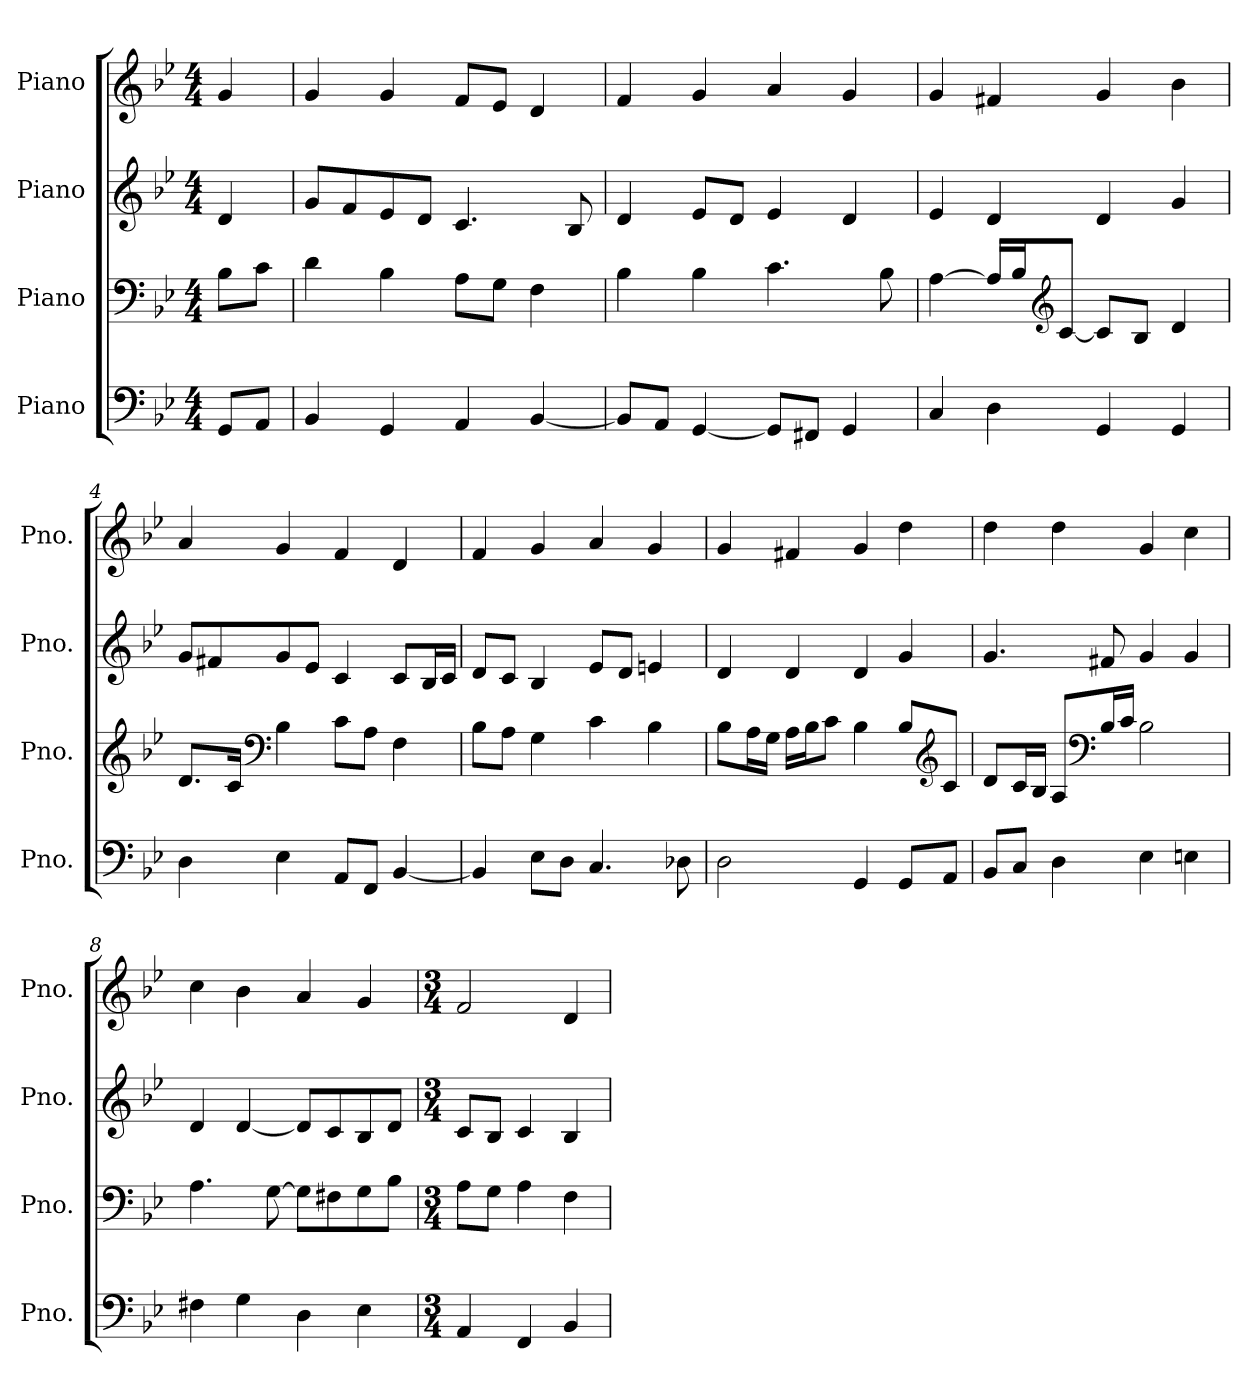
**kern	**kern	**kern	**kern
*part4	*part3	*part2	*part1
*staff4	*staff3	*staff2	*staff1
*I"Piano	*I"Piano	*I"Piano	*I"Piano
*I'Pno.	*I'Pno.	*I'Pno.	*I'Pno.
*clefF4	*clefF4	*clefG2	*clefG2
*k[b-e-]	*k[b-e-]	*k[b-e-]	*k[b-e-]
*M4/4	*M4/4	*M4/4	*M4/4
*MM120	*MM120	*MM120	*MM120
=	=	=	=
8GG/L	8B-\L	4d/	4g/
8AA/J	8c\J	.	.
=1	=1	=1	=1
4BB-/	4d\	8g/L	4g/
.	.	8f/	.
4GG/	4B-\	8e-/	4g/
.	.	8d/J	.
4AA/	8A\L	4.c/	8f/L
.	8G\J	.	8e-/J
[4BB-/	4F\	.	4d/
.	.	8B-/	.
=2	=2	=2	=2
8BB-/L]	4B-\	4d/	4f/
8AA/J	.	.	.
[4GG/	4B-\	8e-/L	4g/
.	.	8d/J	.
8GG/L]	4.c\	4e-/	4a/
8FF#X/J	.	.	.
4GG/	.	4d/	4g/
.	8B-\	.	.
=3	=3	=3	=3
4C/	[4A\	4e-/	4g/
4D\	16A/LL]	4d/	4f#X/
.	16B-/J	.	.
*	*clefG2	*	*
.	[8c/J	.	.
4GG/	8c/L]	4d/	4g/
.	8B-/J	.	.
4GG/	4d/	4g/	4b-\
!!LO:LB:g=z
=4	=4	=4	=4
4D\	8.d/L	8g/L	4a/
.	.	8f#X/	.
.	16c/Jk	.	.
*	*clefF4	*	*
4E-\	4B-\	8g/	4g/
.	.	8e-/J	.
8AA/L	8c\L	4c/	4f/
8FF/J	8A\J	.	.
[4BB-/	4F\	8c/L	4d/
.	.	16B-/L	.
.	.	16c/JJ	.
=5	=5	=5	=5
4BB-/]	8B-\L	8d/L	4f/
.	8A\J	8c/J	.
8E-\L	4G\	4B-/	4g/
8D\J	.	.	.
4.C/	4c\	8e-/L	4a/
.	.	8d/J	.
.	4B-\	4en/	4g/
8D-X\	.	.	.
=6	=6	=6	=6
2D\	8B-\L	4d/	4g/
.	16A\L	.	.
.	16G\JJ	.	.
.	16A\LL	4d/	4f#X/
.	16B-\J	.	.
.	8c\J	.	.
4GG/	4B-\	4d/	4g/
8GG/L	8B-/L	4g/	4dd\
*	*clefG2	*	*
8AA/J	8c/J	.	.
!!LO:LB:g=z
=7	=7	=7	=7
8BB-/L	8d/L	4.g/	4dd\
8C/J	16c/L	.	.
.	16B-/JJ	.	.
4D\	8A/L	.	4dd\
*	*clefF4	*	*
.	16B-/L	8f#X/	.
.	16c/JJ	.	.
4E-\	2B-\	4g/	4g/
4En\	.	4g/	4cc\
=8	=8	=8	=8
4F#X\	4.A\	4d/	4cc\
4G\	.	[4d/	4b-\
.	[8G\	.	.
4D\	8G\L]	8d/L]	4a/
.	8F#X\	8c/	.
4E-\	8G\	8B-/	4g/
.	8B-\J	8d/J	.
=9	=9	=9	=9
*M3/4	*M3/4	*M3/4	*M3/4
4AA/	8A\L	8c/L	2f/
.	8G\J	8B-/J	.
4FF/	4A\	4c/	.
4BB-/	4F\	4B-/	4d/
=	=	=	=
*-	*-	*-	*-
